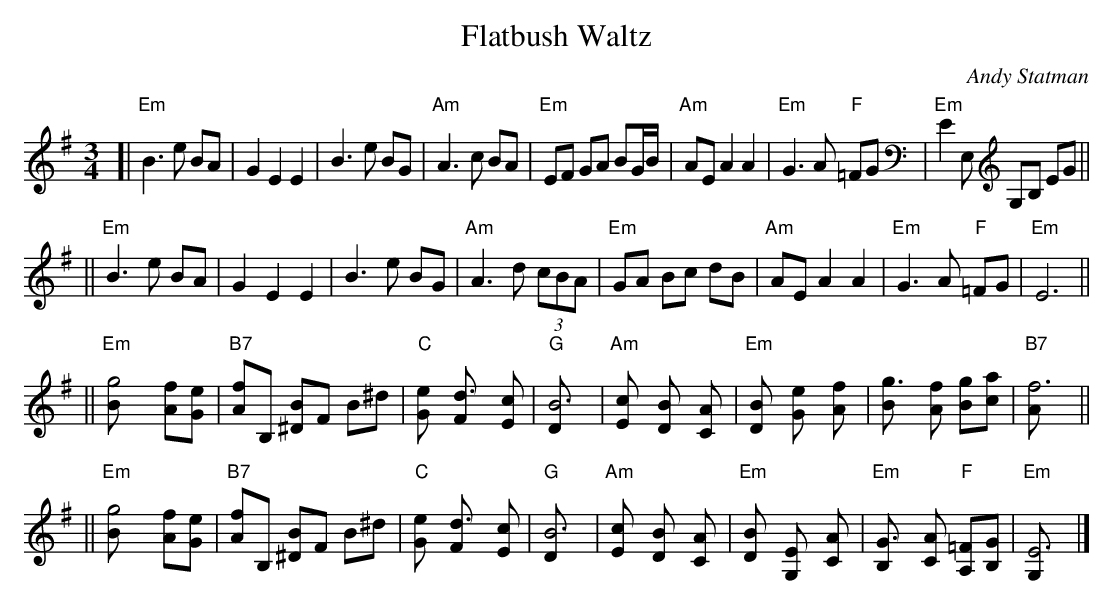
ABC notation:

X:1
T:Flatbush Waltz
C:Andy Statman
L:1/8
M:3/4
K:Em
[| "Em"B3 e BA | G2 E2 E2 | B3 e BG | "Am"A3 c BA \
| "Em"EF GA BG/B/ | "Am"AE A2 A2 | "Em"G3 A "F"=FG  | "Em"E2 E, G,B, EG ||
|| "Em"B3 e BA | G2 E2 E2 | B3 e BG | "Am"A3 d (3cBA \
| "Em"GA Bc dB | "Am"AE A2 A2 | "Em"G3 A "F"=FG  | "Em"E6 ||
|| "Em"[g4B] [fA][eG] | "B7"[fA]B, [B^D]F B^d | "C"[e2G] [d3F] [cE] | "G"[B6D] \
| "Am"[c2E] [B2D] [A2C] | "Em"[B2D] [e2G] [f2A] | [g3B] [fA] [gB][ac] | "B7"[f6A] ||
|| "Em"[g4B] [fA][eG] | "B7"[fA]B, [B^D]F B^d | "C"[e2G] [d3F] [cE] | "G"[B6D] \
| "Am"[c2E] [B2D] [A2C] | "Em"[B2D] [E2G,] [A2C] |  "Em"[G3B,] [AC] "F"[=FA,][GB,]  | "Em"[E6G,] |]
